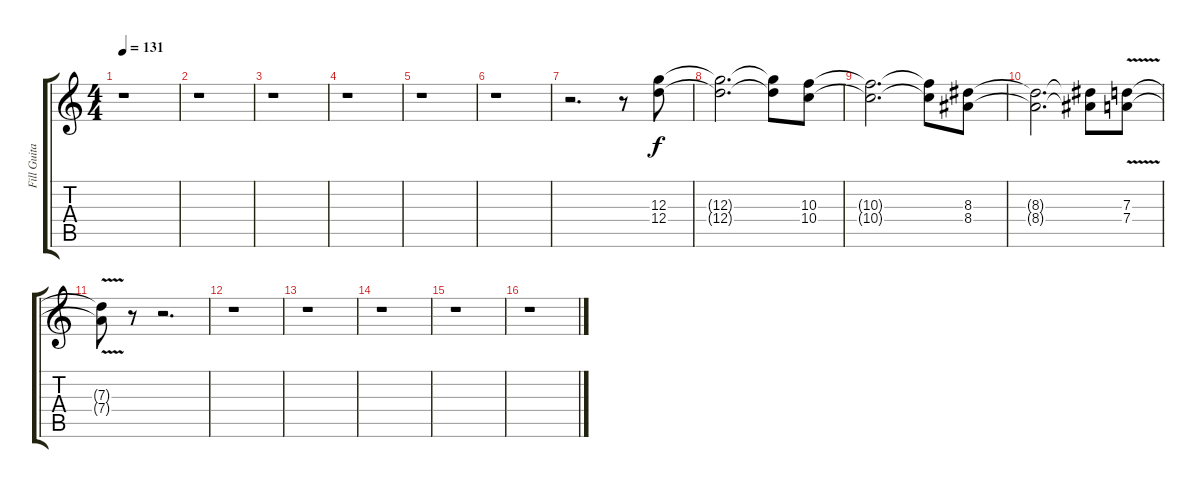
\track ("Fill Guitar" "Fill Guita") {instrument distortionguitar}
\staff {score tabs}
\tuning (E4 B3 G3 D3 A2 E2) {hide}
\ts (4 4)
\tempo 131
\clef g2
\ks c
r.1{dy mf} |
r.1 |
r.1 |
r.1 |
r.1 |
r.1 |
r.2{d} r.8 (12.3 12.4).8{dy f} |
(12.3{t} 12.4{t}).2{d} (12.3{t} 12.4{t}).8 (10.3 10.4).8 |
(10.3{t} 10.4{t}).2{d} (10.3{t} 10.4{t}).8 (8.3 8.4).8 |
(8.3{t} 8.4{t}).2{d} (8.3{t} 8.4{t}).8 (7.3{v} 7.4{v}).8 |
(7.3{t} 7.4{t}).8 r.8 r.2{d} |
r.1 |
r.1 |
r.1 |
r.1 |
r.1
